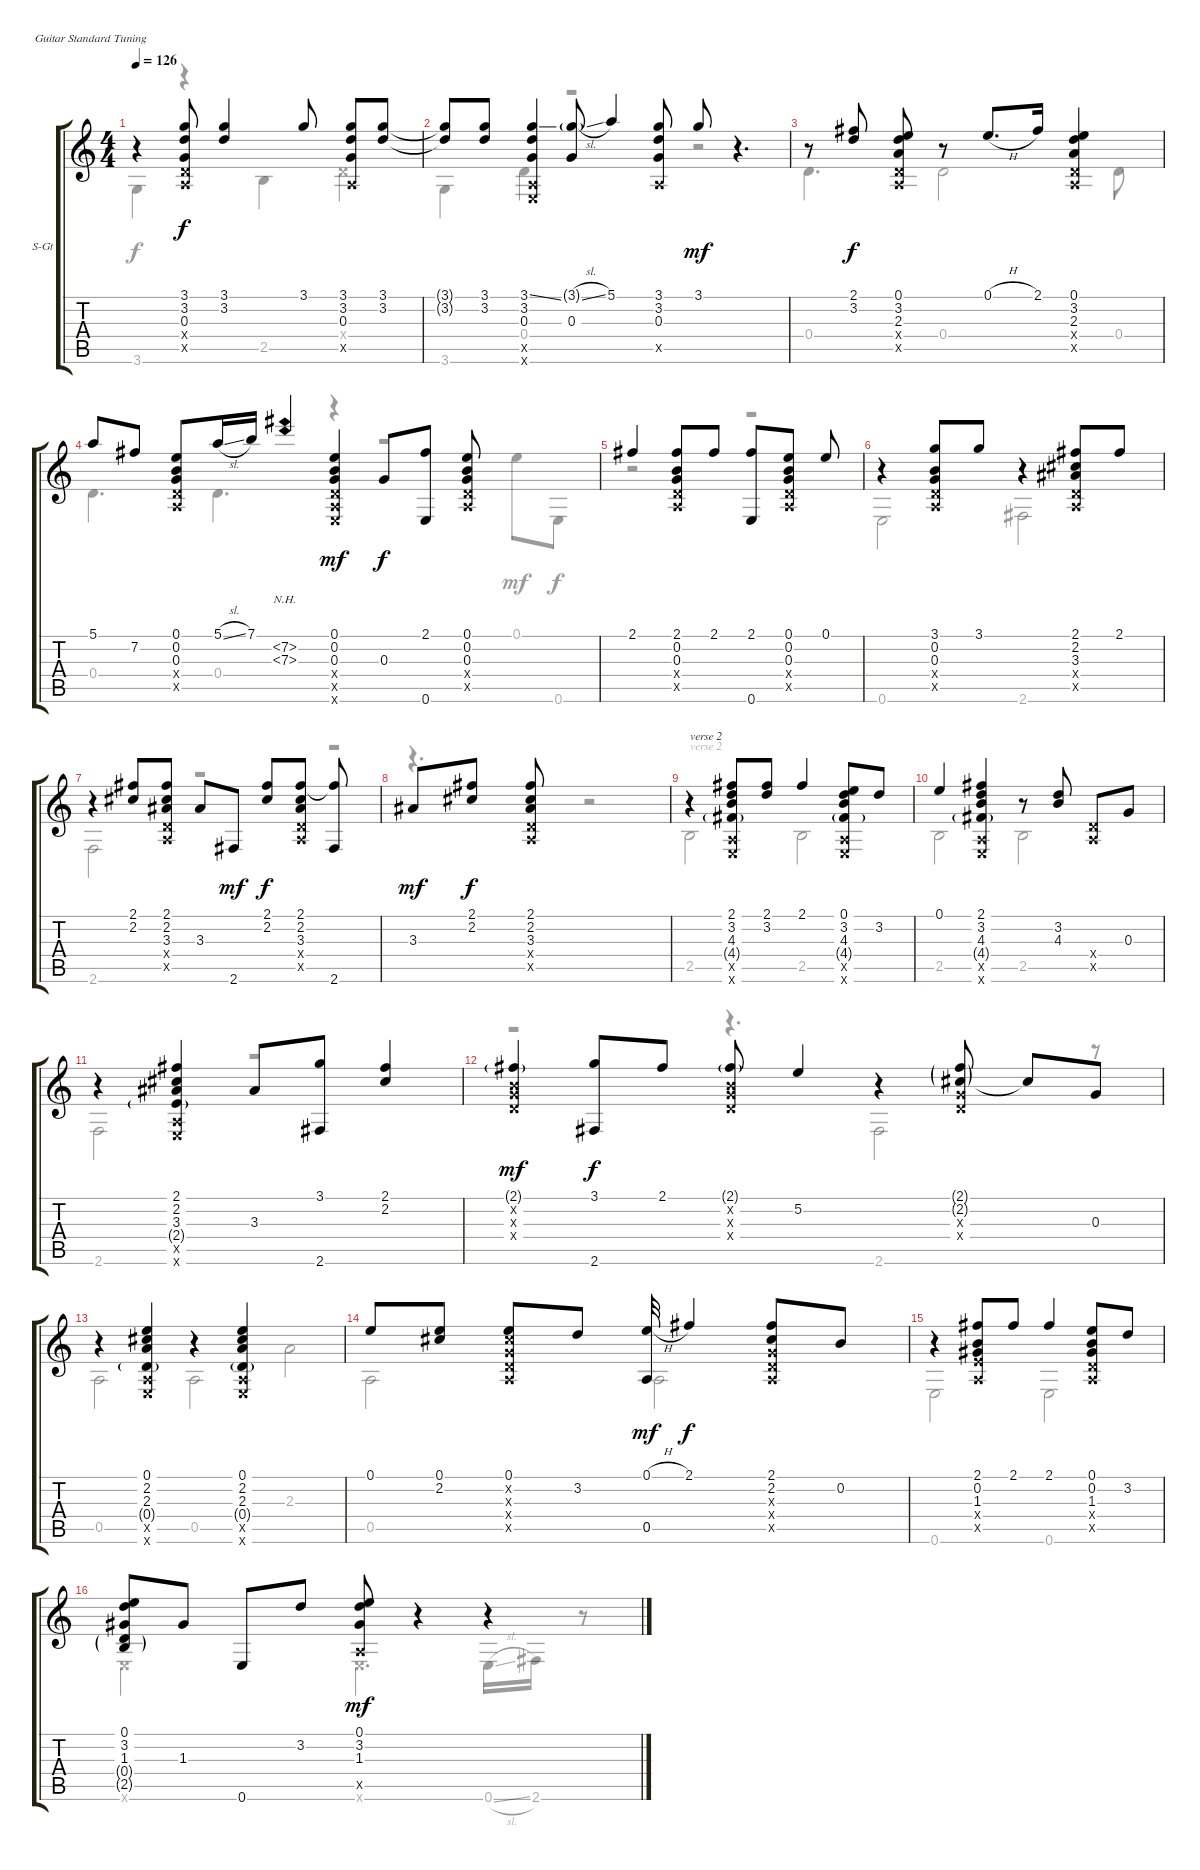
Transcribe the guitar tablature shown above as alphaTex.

\bracketExtendMode groupsimilarinstruments
\firstSystemTrackNameOrientation horizontal
\otherSystemsTrackNameOrientation horizontal
\track ("Guitar" "S-Gt") {instrument acousticguitarsteel}
\staff {score tabs}
\tuning (E4 B3 G3 D3 A2 E2)
\voice
\ts (4 4)
\tempo 126
\clef g2
\ks c
r.4{dy f} (3.1 3.2 0.3 0.4{x} 0.5{x}).8 (3.1 3.2).4 3.1.8 (3.2 0.3 0.5{x} 3.1).8 (3.1 3.2).8 |
(3.1{t} 3.2{t}).8 (3.1 3.2).8 (3.1{ss} 3.2 0.3 0.5{x} 0.6{x}).4 (0.3 3.1{sl g}).8 5.1.4 (3.1 3.2 0.3 0.5{x}).8 3.1.8{dy mf} r.4{d} |
r.8 (2.1 3.2).8{dy f} (0.1 3.2 2.3 0.4{x} 0.5{x}).8 r.8 0.1{h}.8{d} 2.1.16 (0.1 3.2 2.3 0.4{x} 0.5{x}).4 |
5.1.8 7.2.8 (0.2 0.3 0.1 0.4{x} 0.5{x}).8 5.1{sl}.16 7.1.16 (7.2{nh} 7.3{nh}).4 (0.3 0.4{x} 0.1 0.2 0.5{x} 0.6{x}).4{dy mf} 0.3.8{dy f} (2.1 0.6).8 (0.1 0.2 0.3 0.4{x} 0.5{x}).8 |
2.1.4 (2.1 0.2 0.3 0.4{x} 0.5{x}).8 2.1.8 (2.1 0.6).8 (0.2 0.3 0.1 0.4{x} 0.5{x}).8 0.1.8 |
r.4 (3.1 0.2 0.3 0.4{x} 0.5{x}).8 3.1.8 r.4 (2.1 2.2 3.3 0.4{x} 0.5{x}).8 2.1.8 |
r.4 (2.1 2.2).8 (2.1 2.2 3.3 0.4{x} 0.5{x}).8 3.3.8 2.6.8{dy mf} (2.1 2.2).8{dy f} (2.1 2.2 3.3 0.4{x} 0.5{x}).8 (2.1{t} 2.6).8 |
3.3.8{dy mf} (2.1 2.2).8{dy f} (2.1 2.2 3.3 0.4{x} 0.5{x}).8 |
r.4{txt "verse 2"} (2.1 3.2 4.3 4.4{g} 0.5{x} 0.6{x}).8 (2.1 3.2).8 2.1.4 (0.1 3.2 4.3 4.4{g} 0.5{x} 0.6{x}).8 3.2.8 |
0.1.4 (2.1 3.2 4.3 4.4{g} 0.5{x} 0.6{x}).4 r.8 (3.2 4.3).8 (0.4{x} 0.5{x}).8 0.3.8 |
r.4 (2.1 2.2 3.3 2.4{g} 0.5{x} 0.6{x}).4 3.3.8 (3.1 2.6).8 (2.1 2.2).4 |
(0.2{x} 0.3{x} 0.4{x} 2.1{g}).4{dy mf} (3.1 2.6).8{dy f} 2.1.8 (0.2{x} 0.3{x} 0.4{x} 2.1{g}).8 5.2.4 r.4 (2.2{g} 2.1{g} 0.3{x} 0.4{x}).8 2.2{t}.8 0.3.8 |
r.4 (0.1 2.2 2.3 0.4{g} 0.5{x} 0.6{x}).4 r.4 (0.1 2.2 2.3 0.4{g} 0.5{x} 0.6{x}).4 |
0.1.8 (0.1 2.2).8 (2.2{x} 0.3{x} 0.4{x} 0.5{x} 0.1).8 3.2.8 (0.1{h} 0.5).32{dy mf} 2.1.4{dy f} (0.3{x} 0.4{x} 0.5{x} 2.1 2.2).8 0.2.8 |
r.4 (2.1 0.2 1.3 2.4{x} 0.5{x}).8 2.1.8 2.1.4 (0.1 1.3 0.4{x} 0.2 0.5{x}).8 3.2.8 |
(0.1 3.2 1.3 0.4{g} 2.5{g}).8 1.3.8 0.6.8 3.2.8 (0.1 3.2 1.3 0.5{x}).8{dy mf} r.4 r.4
\voice
\clef g2
\ottava regular
\simile none
\ks c
3.6{t}.4{dy f} r.4 2.5.4 0.4{x}.4 |
3.6.4 0.4.4 r.2 r.2 |
0.4.4{d} 0.4.2 0.4.8 |
0.4.4{d} 0.4.4{d} r.4 r.2 0.1.8{dy mf} 0.6.8{dy f} |
r.2 r.2 |
0.6.2 2.6.2 |
2.6.2 r.2 r.2 |
r.4{d} r.2 |
2.5.2{txt "verse 2"} 2.5.2 |
2.5.2 2.5.2 |
2.6.2 r.2 |
r.2 r.4{d} 2.6.2 r.8 |
0.5.2 0.5.2 2.3.2 |
0.5.2 0.5.2 |
0.6.2 0.6.2 |
0.6{x}.2 0.6{x}.4{d} 0.6{sl}.16 2.6.16 r.8
